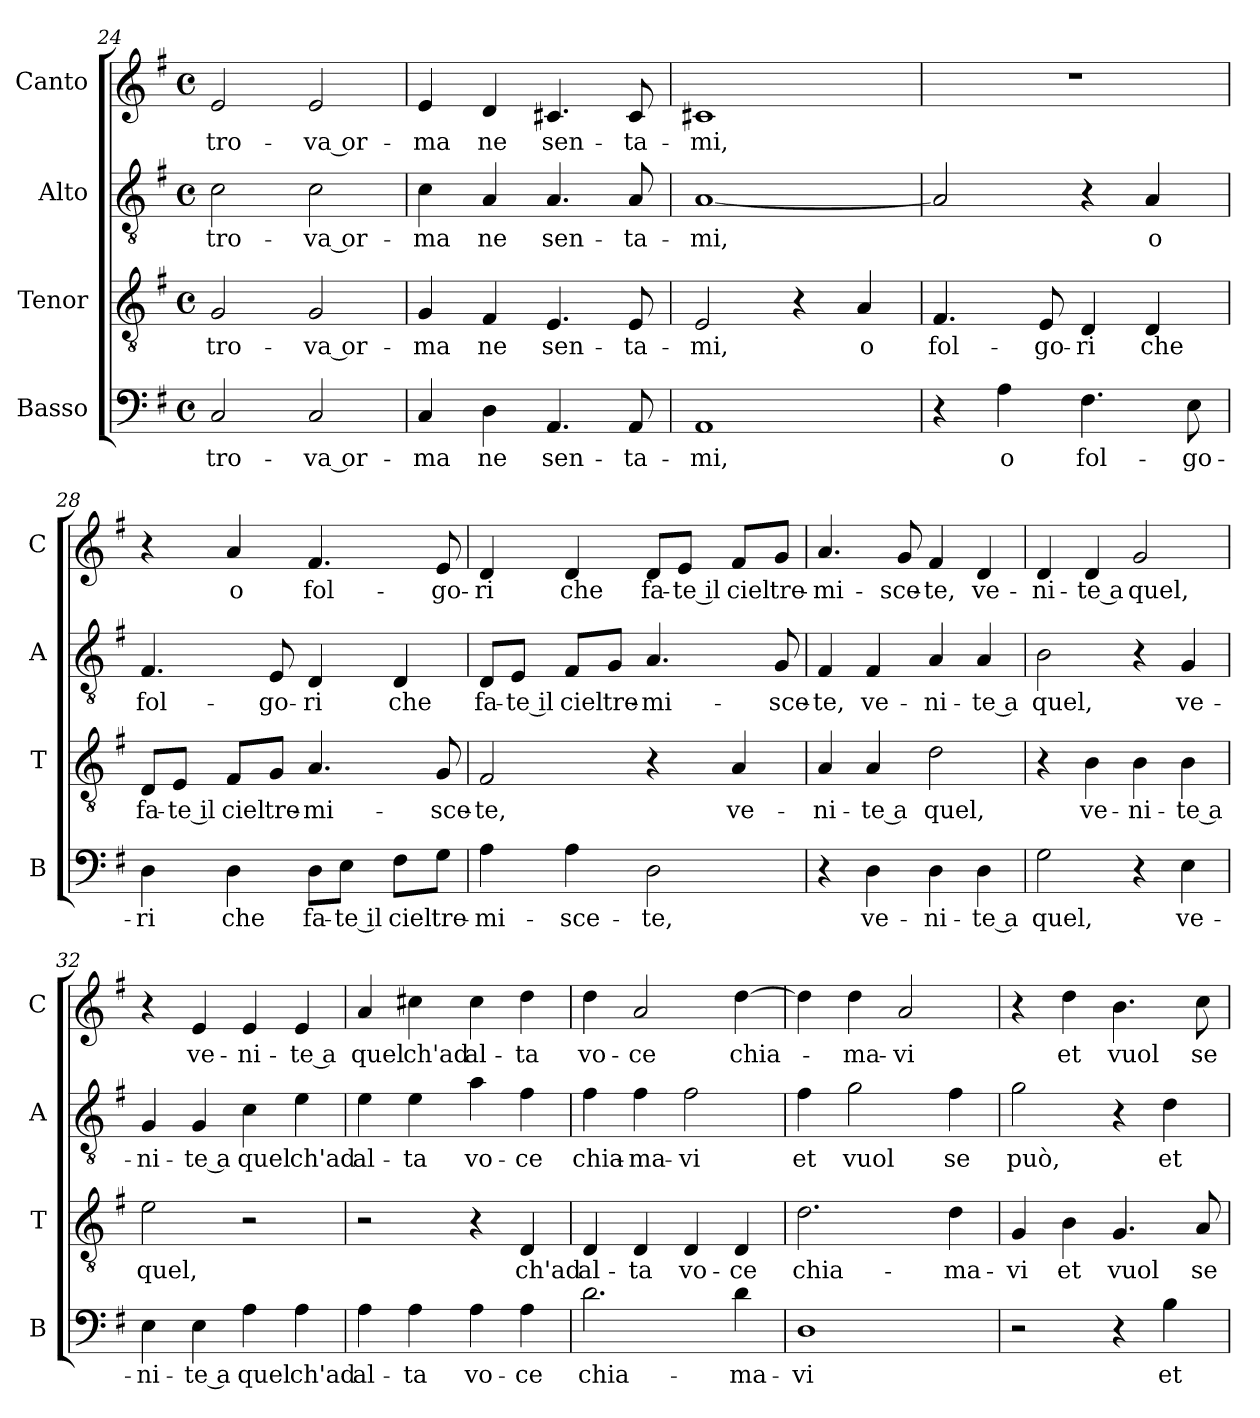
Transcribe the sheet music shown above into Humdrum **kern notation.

**kern	**text	**kern	**text	**kern	**text	**kern	**text
*part4	*part4	*part3	*part3	*part2	*part2	*part1	*part1
*staff4	*staff4	*staff3	*staff3	*staff2	*staff2	*staff1	*staff1
*I"Basso	*	*I"Tenor	*	*I"Alto	*	*I"Canto	*
*I'B	*	*I'T	*	*I'A	*	*I'C	*
*clefF4	*	*clefGv2	*	*clefGv2	*	*clefG2	*
*k[f#]	*	*k[f#]	*	*k[f#]	*	*k[f#]	*
*G:	*	*G:	*	*G:	*	*G:	*
*M4/4	*	*M4/4	*	*M4/4	*	*M4/4	*
*met(c)	*	*met(c)	*	*met(c)	*	*met(c)	*
=24	=24	=24	=24	=24	=24	=24	=24
!	!LO:LY:b	!	!LO:LY:b	!	!LO:LY:b	!	!LO:LY:b
2C/	tro-	2G/	tro-	2c\	tro-	2e/	tro-
!	!LO:LY:b	!	!LO:LY:b	!	!LO:LY:b	!	!LO:LY:b
2C/	-va or-	2G/	-va or-	2c\	-va or-	2e/	-va or-
=25	=25	=25	=25	=25	=25	=25	=25
!	!LO:LY:b	!	!LO:LY:b	!	!LO:LY:b	!	!LO:LY:b
4C/	-ma	4G/	-ma	4c\	-ma	4e/	-ma
!	!LO:LY:b	!	!LO:LY:b	!	!LO:LY:b	!	!LO:LY:b
4D\	ne	4F#/	ne	4A/	ne	4d/	ne
!	!LO:LY:b	!	!LO:LY:b	!	!LO:LY:b	!	!LO:LY:b
4.AA/	sen-	4.E/	sen-	4.A/	sen-	4.c#X/	sen-
!	!LO:LY:b	!	!LO:LY:b	!	!LO:LY:b	!	!LO:LY:b
8AA/	-ta-	8E/	-ta-	8A/	-ta-	8c#/	-ta-
=26	=26	=26	=26	=26	=26	=26	=26
!	!LO:LY:b	!	!LO:LY:b	!	!LO:LY:b	!	!LO:LY:b
1AA	-mi,	2E/	-mi,	[1A	-mi,	1c#X	-mi,
.	.	4r	.	.	.	.	.
!	!	!	!LO:LY:b	!	!	!	!
.	.	4A/	o	.	.	.	.
!!LO:LB:g=z
=27	=27	=27	=27	=27	=27	=27	=27
!	!	!	!LO:LY:b	!	!	!	!
4r	.	4.F#/	fol-	2A/]	.	1r	.
!	!LO:LY:b	!	!	!	!	!	!
4A\	o	.	.	.	.	.	.
!	!	!	!LO:LY:b	!	!	!	!
.	.	8E/	-go-	.	.	.	.
!	!LO:LY:b	!	!LO:LY:b	!	!	!	!
4.F#\	fol-	4D/	-ri	4r	.	.	.
!	!	!	!LO:LY:b	!	!LO:LY:b	!	!
.	.	4D/	che	4A/	o	.	.
!	!LO:LY:b	!	!	!	!	!	!
8E\	-go-	.	.	.	.	.	.
=28	=28	=28	=28	=28	=28	=28	=28
!	!LO:LY:b	!	!LO:LY:b	!	!LO:LY:b	!	!
4D\	-ri	8D/L	fa-	4.F#/	fol-	4r	.
!	!	!	!LO:LY:b	!	!	!	!
.	.	8E/J	-te il	.	.	.	.
!	!LO:LY:b	!	!LO:LY:b	!	!	!	!LO:LY:b
4D\	che	8F#/L	ciel	.	.	4a/	o
!	!	!	!LO:LY:b	!	!LO:LY:b	!	!
.	.	8G/J	tre-	8E/	-go-	.	.
!	!LO:LY:b	!	!LO:LY:b	!	!LO:LY:b	!	!LO:LY:b
8D\L	fa-	4.A/	-mi-	4D/	-ri	4.f#/	fol-
!	!LO:LY:b	!	!	!	!	!	!
8E\J	-te il	.	.	.	.	.	.
!	!LO:LY:b	!	!	!	!LO:LY:b	!	!
8F#\L	ciel	.	.	4D/	che	.	.
!	!LO:LY:b	!	!LO:LY:b	!	!	!	!LO:LY:b
8G\J	tre-	8G/	-sce-	.	.	8e/	-go-
=29	=29	=29	=29	=29	=29	=29	=29
!	!LO:LY:b	!	!LO:LY:b	!	!LO:LY:b	!	!LO:LY:b
4A\	-mi-	2F#/	-te,	8D/L	fa-	4d/	-ri
!	!	!	!	!	!LO:LY:b	!	!
.	.	.	.	8E/J	-te il	.	.
!	!LO:LY:b	!	!	!	!LO:LY:b	!	!LO:LY:b
4A\	-sce-	.	.	8F#/L	ciel	4d/	che
!	!	!	!	!	!LO:LY:b	!	!
.	.	.	.	8G/J	tre-	.	.
!	!LO:LY:b	!	!	!	!LO:LY:b	!	!LO:LY:b
2D\	-te,	4r	.	4.A/	-mi-	8d/L	fa-
!	!	!	!	!	!	!	!LO:LY:b
.	.	.	.	.	.	8e/J	-te il
!	!	!	!LO:LY:b	!	!	!	!LO:LY:b
.	.	4A/	ve-	.	.	8f#/L	ciel
!	!	!	!	!	!LO:LY:b	!	!LO:LY:b
.	.	.	.	8G/	-sce-	8g/J	tre-
=30	=30	=30	=30	=30	=30	=30	=30
!	!	!	!LO:LY:b	!	!LO:LY:b	!	!LO:LY:b
4r	.	4A/	-ni-	4F#/	-te,	4.a/	-mi-
!	!LO:LY:b	!	!LO:LY:b	!	!LO:LY:b	!	!
4D\	ve-	4A/	-te a	4F#/	ve-	.	.
!	!	!	!	!	!	!	!LO:LY:b
.	.	.	.	.	.	8g/	-sce-
!	!LO:LY:b	!	!LO:LY:b	!	!LO:LY:b	!	!LO:LY:b
4D\	-ni-	2d\	quel,	4A/	-ni-	4f#/	-te,
!	!LO:LY:b	!	!	!	!LO:LY:b	!	!LO:LY:b
4D\	-te a	.	.	4A/	-te a	4d/	ve-
!!LO:PB:g=z
=31	=31	=31	=31	=31	=31	=31	=31
!	!LO:LY:b	!	!	!	!LO:LY:b	!	!LO:LY:b
2G\	quel,	4r	.	2B\	quel,	4d/	-ni-
!	!	!	!LO:LY:b	!	!	!	!LO:LY:b
.	.	4B\	ve-	.	.	4d/	-te a
!	!	!	!LO:LY:b	!	!	!	!LO:LY:b
4r	.	4B\	-ni-	4r	.	2g/	quel,
!	!LO:LY:b	!	!LO:LY:b	!	!LO:LY:b	!	!
4E\	ve-	4B\	-te a	4G/	ve-	.	.
=32	=32	=32	=32	=32	=32	=32	=32
!	!LO:LY:b	!	!LO:LY:b	!	!LO:LY:b	!	!
4E\	-ni-	2e\	quel,	4G/	-ni-	4r	.
!	!LO:LY:b	!	!	!	!LO:LY:b	!	!LO:LY:b
4E\	-te a	.	.	4G/	-te a	4e/	ve-
!	!LO:LY:b	!	!	!	!LO:LY:b	!	!LO:LY:b
4A\	quel	2r	.	4c\	quel	4e/	-ni-
!	!LO:LY:b	!	!	!	!LO:LY:b	!	!LO:LY:b
4A\	ch'ad	.	.	4e\	ch'ad	4e/	-te a
=33	=33	=33	=33	=33	=33	=33	=33
!	!LO:LY:b	!	!	!	!LO:LY:b	!	!LO:LY:b
4A\	al-	2r	.	4e\	al-	4a/	quel
!	!LO:LY:b	!	!	!	!LO:LY:b	!	!LO:LY:b
4A\	-ta	.	.	4e\	-ta	4cc#X\	ch'ad
!	!LO:LY:b	!	!	!	!LO:LY:b	!	!LO:LY:b
4A\	vo-	4r	.	4a\	vo-	4cc#\	al-
!	!LO:LY:b	!	!LO:LY:b	!	!LO:LY:b	!	!LO:LY:b
4A\	-ce	4D/	ch'ad	4f#\	-ce	4dd\	-ta
=34	=34	=34	=34	=34	=34	=34	=34
!	!LO:LY:b	!	!LO:LY:b	!	!LO:LY:b	!	!LO:LY:b
2.d\	chia-	4D/	al-	4f#\	chia-	4dd\	vo-
!	!	!	!LO:LY:b	!	!LO:LY:b	!	!LO:LY:b
.	.	4D/	-ta	4f#\	-ma-	2a/	-ce
!	!	!	!LO:LY:b	!	!LO:LY:b	!	!
.	.	4D/	vo-	2f#\	-vi	.	.
!	!LO:LY:b	!	!LO:LY:b	!	!	!	!LO:LY:b
4d\	-ma-	4D/	-ce	.	.	[4dd\	chia-
=35	=35	=35	=35	=35	=35	=35	=35
!	!LO:LY:b	!	!LO:LY:b	!	!LO:LY:b	!	!
1D	-vi	2.d\	chia-	4f#\	et	4dd\]	.
!	!	!	!	!	!LO:LY:b	!	!LO:LY:b
.	.	.	.	2g\	vuol	4dd\	-ma-
!	!	!	!	!	!	!	!LO:LY:b
.	.	.	.	.	.	2a/	-vi
!	!	!	!LO:LY:b	!	!LO:LY:b	!	!
.	.	4d\	-ma-	4f#\	se	.	.
!!LO:LB:g=z
=36	=36	=36	=36	=36	=36	=36	=36
!	!	!	!LO:LY:b	!	!LO:LY:b	!	!
2r	.	4G/	-vi	2g\	può,	4r	.
!	!	!	!LO:LY:b	!	!	!	!LO:LY:b
.	.	4B\	et	.	.	4dd\	et
!	!	!	!LO:LY:b	!	!	!	!LO:LY:b
4r	.	4.G/	vuol	4r	.	4.b\	vuol
!	!LO:LY:b	!	!	!	!LO:LY:b	!	!
4B\	et	.	.	4d\	et	.	.
!	!	!	!LO:LY:b	!	!	!	!LO:LY:b
.	.	8A/	se	.	.	8cc\	se
=	=	=	=	=	=	=	=
*-	*-	*-	*-	*-	*-	*-	*-
